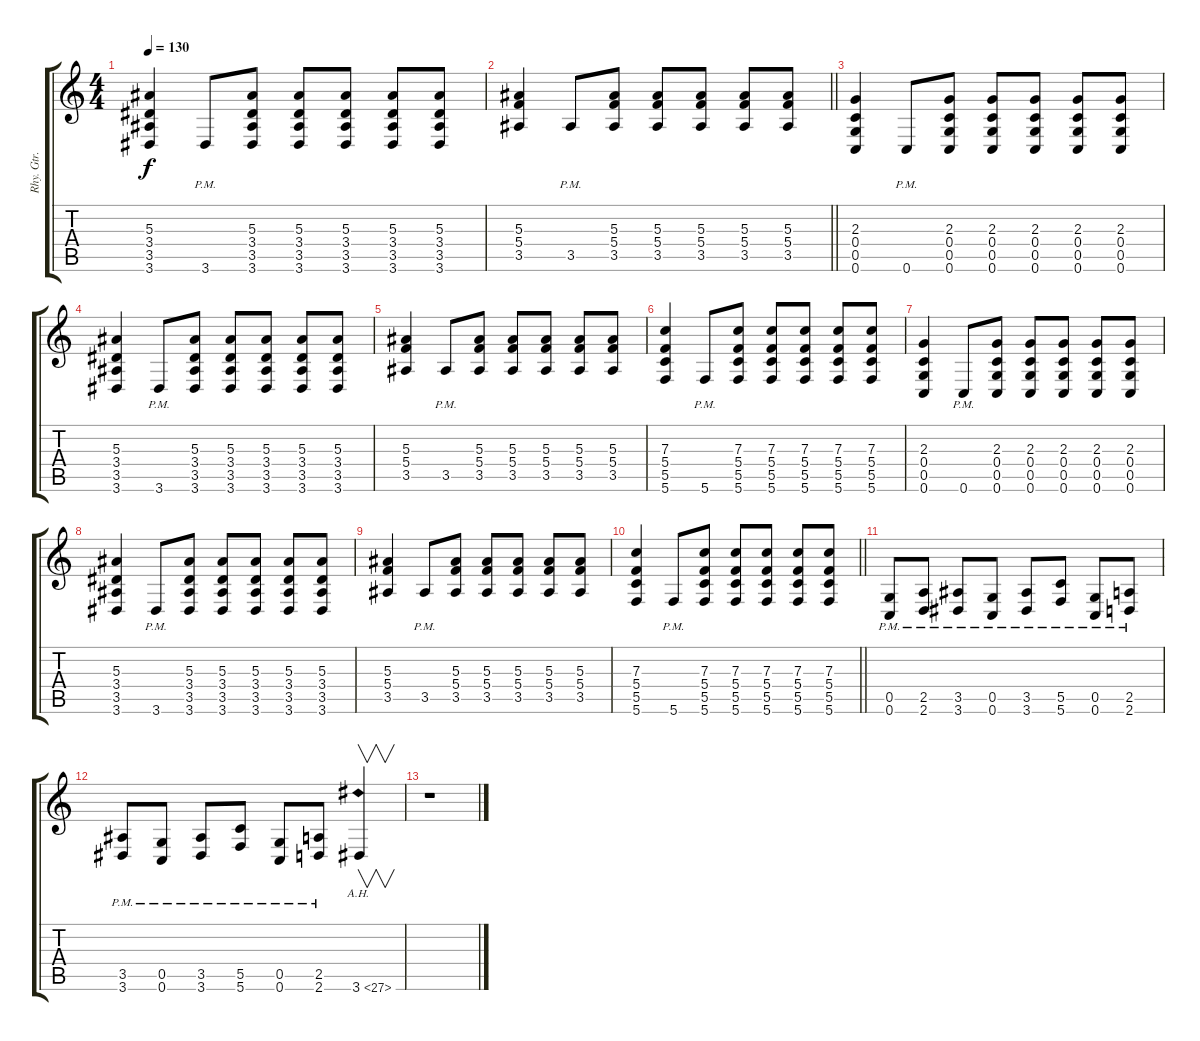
\track ("Rhy. Gtr. 2" "Rhy. Gtr. ") {instrument distortionguitar}
\staff {score tabs}
\tuning (D4 A3 F3 C3 G2 C2) {hide}
\ts (4 4)
\tempo 130
\clef g2
\ks c
(5.3 3.4 3.5 3.6).4{dy f} 3.6{pm}.8 (5.3 3.4 3.5 3.6).8 (5.3 3.4 3.5 3.6).8 (5.3 3.4 3.5 3.6).8 (5.3 3.4 3.5 3.6).8 (5.3 3.4 3.5 3.6).8 |
\barLineRight lightlight
(5.3 5.4 3.5).4 3.5{pm}.8 (5.3 5.4 3.5).8 (5.3 5.4 3.5).8 (5.3 5.4 3.5).8 (5.3 5.4 3.5).8 (5.3 5.4 3.5).8 |
\section ("" "")
(2.3 0.4 0.5 0.6).4 0.6{pm}.8 (2.3 0.4 0.5 0.6).8 (2.3 0.4 0.5 0.6).8 (2.3 0.4 0.5 0.6).8 (2.3 0.4 0.5 0.6).8 (2.3 0.4 0.5 0.6).8 |
(5.3 3.4 3.5 3.6).4 3.6{pm}.8 (5.3 3.4 3.5 3.6).8 (5.3 3.4 3.5 3.6).8 (5.3 3.4 3.5 3.6).8 (5.3 3.4 3.5 3.6).8 (5.3 3.4 3.5 3.6).8 |
(5.3 5.4 3.5).4 3.5{pm}.8 (5.3 5.4 3.5).8 (5.3 5.4 3.5).8 (5.3 5.4 3.5).8 (5.3 5.4 3.5).8 (5.3 5.4 3.5).8 |
(7.3 5.4 5.5 5.6).4 5.6{pm}.8 (7.3 5.4 5.5 5.6).8 (7.3 5.4 5.5 5.6).8 (7.3 5.4 5.5 5.6).8 (7.3 5.4 5.5 5.6).8 (7.3 5.4 5.5 5.6).8 |
(2.3 0.4 0.5 0.6).4 0.6{pm}.8 (2.3 0.4 0.5 0.6).8 (2.3 0.4 0.5 0.6).8 (2.3 0.4 0.5 0.6).8 (2.3 0.4 0.5 0.6).8 (2.3 0.4 0.5 0.6).8 |
(5.3 3.4 3.5 3.6).4 3.6{pm}.8 (5.3 3.4 3.5 3.6).8 (5.3 3.4 3.5 3.6).8 (5.3 3.4 3.5 3.6).8 (5.3 3.4 3.5 3.6).8 (5.3 3.4 3.5 3.6).8 |
(5.3 5.4 3.5).4 3.5{pm}.8 (5.3 5.4 3.5).8 (5.3 5.4 3.5).8 (5.3 5.4 3.5).8 (5.3 5.4 3.5).8 (5.3 5.4 3.5).8 |
\barLineRight lightlight
(7.3 5.4 5.5 5.6).4 5.6{pm}.8 (7.3 5.4 5.5 5.6).8 (7.3 5.4 5.5 5.6).8 (7.3 5.4 5.5 5.6).8 (7.3 5.4 5.5 5.6).8 (7.3 5.4 5.5 5.6).8 |
\section ("" "")
(0.5{pm} 0.6{pm}).8 (2.5{pm} 2.6{pm}).8 (3.5{pm} 3.6{pm}).8 (0.5{pm} 0.6{pm}).8 (3.5{pm} 3.6{pm}).8 (5.5{pm} 5.6{pm}).8 (0.5{pm} 0.6{pm}).8 (2.5{pm} 2.6{pm}).8 |
(3.5{pm} 3.6{pm}).8 (0.5{pm} 0.6{pm}).8 (3.5{pm} 3.6{pm}).8 (5.5{pm} 5.6{pm}).8 (0.5{pm} 0.6{pm}).8 (2.5{pm} 2.6{pm}).8 3.6{ah 24}.4{v} |
r.1
